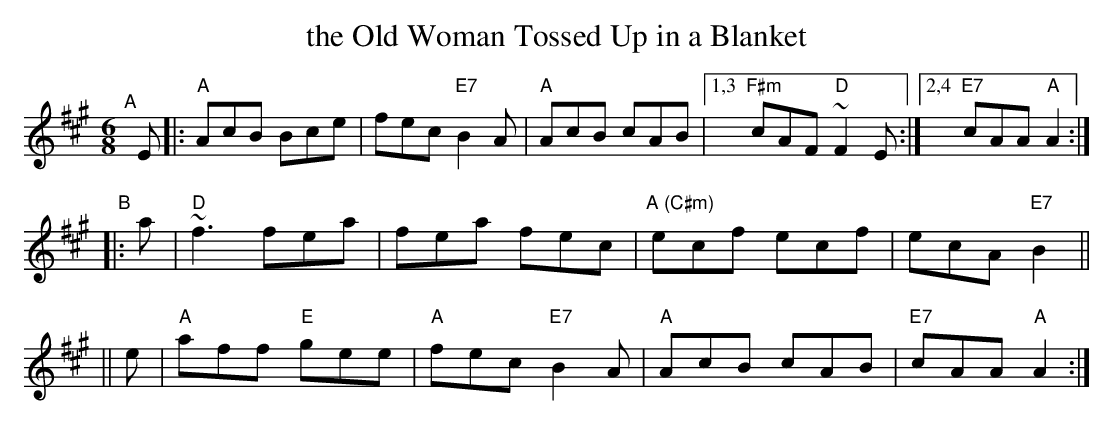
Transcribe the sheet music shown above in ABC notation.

X:1
T: the Old Woman Tossed Up in a Blanket
M: 6/8
K: A
"^A"[|]\
E |: "A"AcB Bce | fec "E7"B2A | "A"AcB cAB |[1,3 "F#m"cAF "D"~F2E :|[2,4 "E7"cAA "A"A2 :|
"^B"\
|: a | "D"~f3 fea | fea fec | "A (C#m)"ecf ecf | ecA "E7"B2 ||
|| e | "A"aff "E"gee | "A"fec "E7"B2A | "A"AcB cAB | "E7"cAA "A"A2 :|
